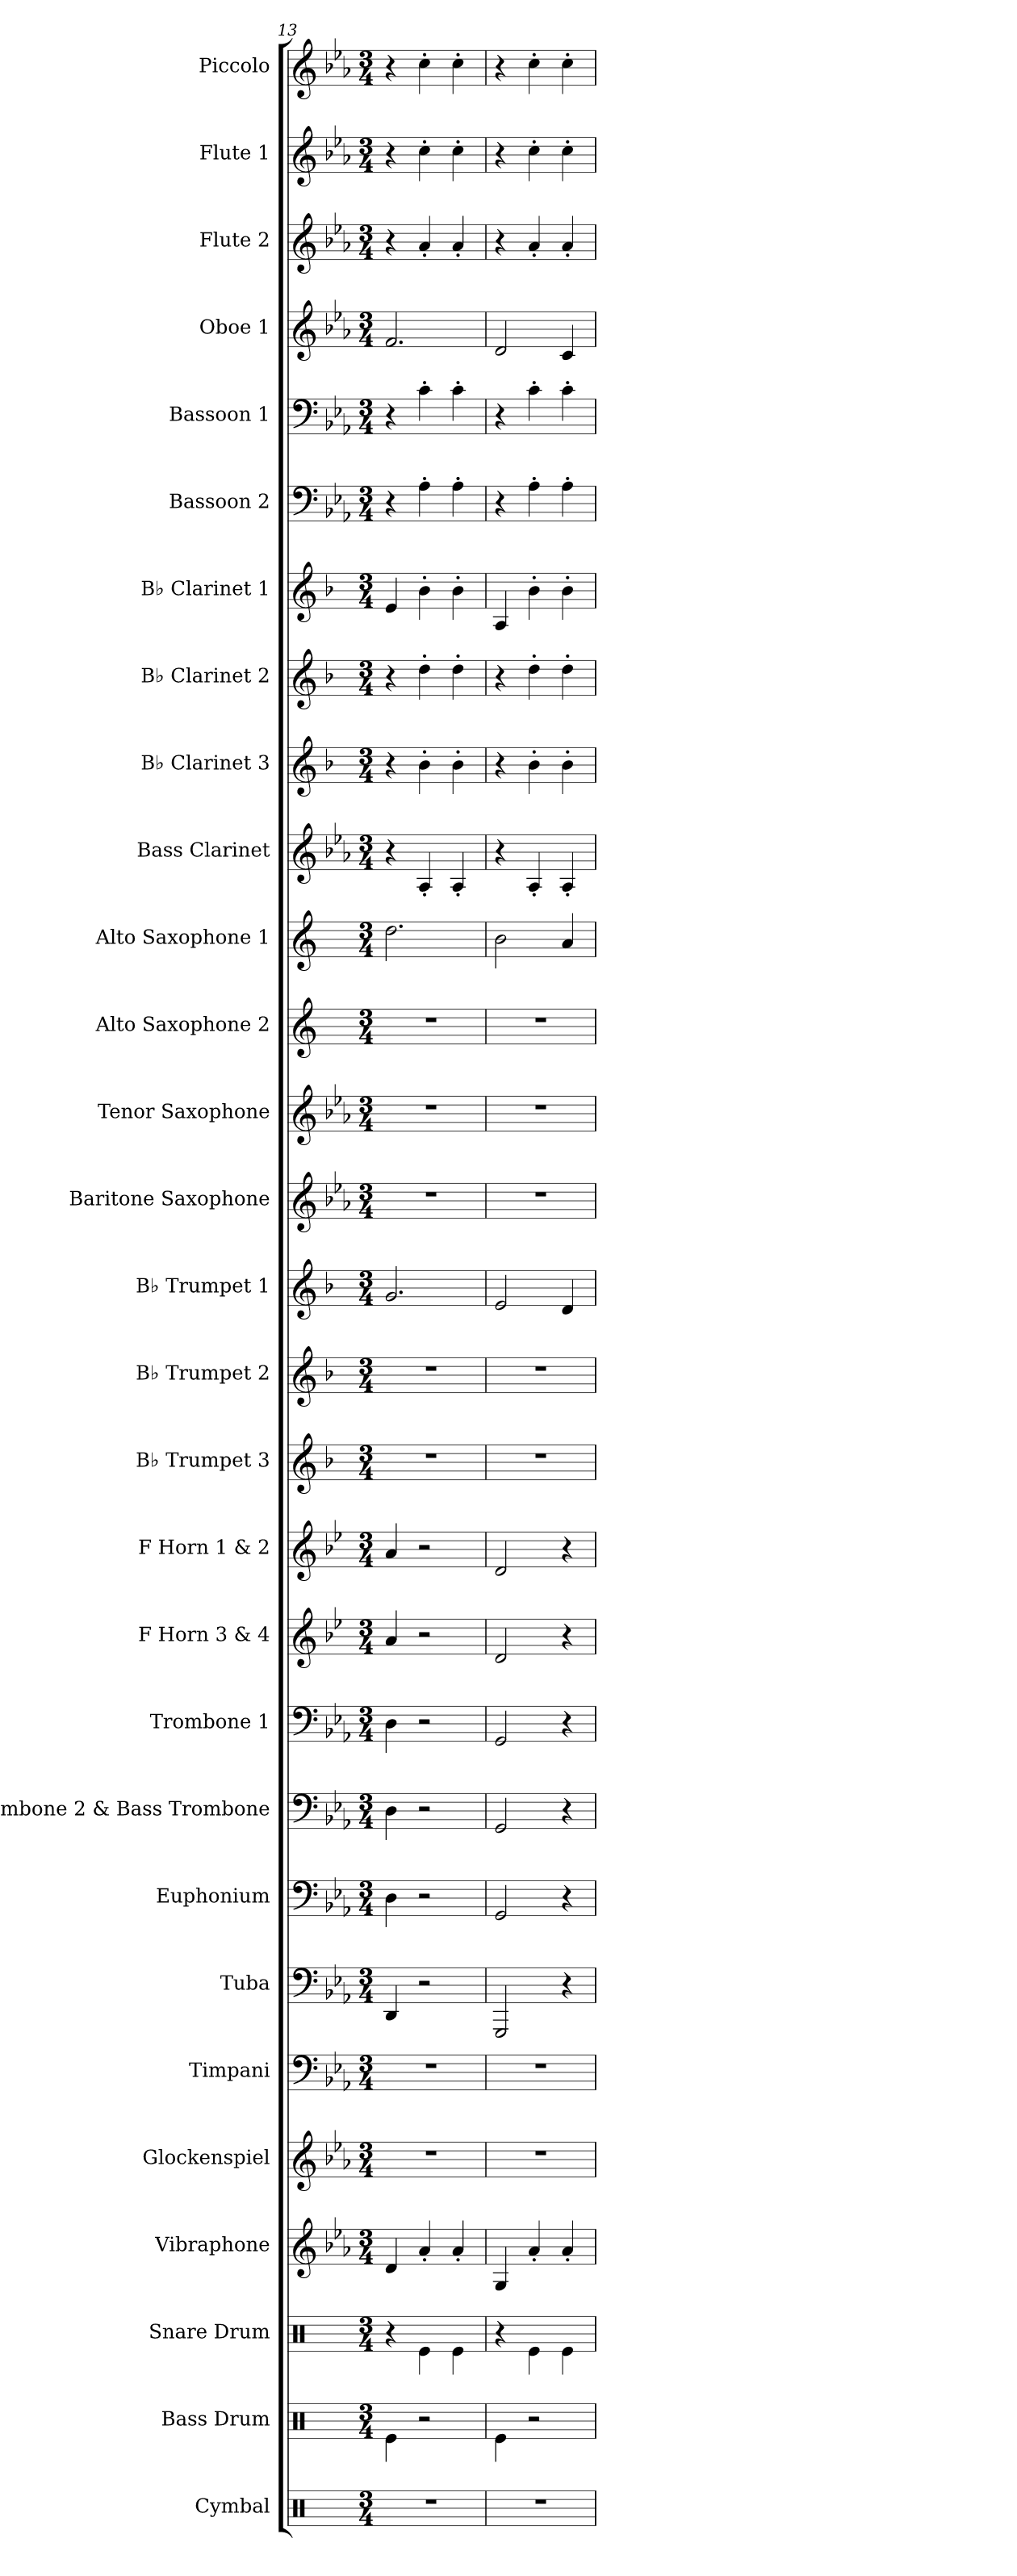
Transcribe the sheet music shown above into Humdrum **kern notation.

**kern	**kern	**kern	**kern	**kern	**kern	**kern	**kern	**kern	**kern	**kern	**kern	**kern	**kern	**kern	**kern	**kern	**kern	**kern	**kern	**kern	**kern	**kern	**kern	**kern	**kern	**kern	**kern	**kern
*part29	*part28	*part27	*part26	*part25	*part24	*part23	*part22	*part21	*part20	*part19	*part18	*part17	*part16	*part15	*part14	*part13	*part12	*part11	*part10	*part9	*part8	*part7	*part6	*part5	*part4	*part3	*part2	*part1
*staff29	*staff28	*staff27	*staff26	*staff25	*staff24	*staff23	*staff22	*staff21	*staff20	*staff19	*staff18	*staff17	*staff16	*staff15	*staff14	*staff13	*staff12	*staff11	*staff10	*staff9	*staff8	*staff7	*staff6	*staff5	*staff4	*staff3	*staff2	*staff1
*I"Cymbal	*I"Bass Drum	*I"Snare Drum	*I"Vibraphone	*I"Glockenspiel	*I"Timpani	*I"Tuba	*I"Euphonium	*I"Trombone 2 &amp; Bass Trombone	*I"Trombone 1	*I"F Horn 3 &amp; 4	*I"F Horn 1 &amp; 2	*I"B♭ Trumpet 3	*I"B♭ Trumpet 2	*I"B♭ Trumpet 1	*I"Baritone Saxophone	*I"Tenor Saxophone	*I"Alto Saxophone 2	*I"Alto Saxophone 1	*I"Bass Clarinet	*I"B♭ Clarinet 3	*I"B♭ Clarinet 2	*I"B♭ Clarinet 1	*I"Bassoon 2	*I"Bassoon 1	*I"Oboe 1	*I"Flute 2	*I"Flute 1	*I"Piccolo
*I'Cym.	*I'B. Dr.	*I'Sn. Dr.	*I'Vib.	*I'Glk.	*I'Timp.	*I'Tba.	*I'Euph.	*I'Tbn. 2 B. Tbn.	*I'Tbn. 1	*I'F Hn. 3 4	*I'F Hn. 1 2	*I'B♭ Tpt. 3	*I'B♭ Tpt. 2	*I'B♭ Tpt. 1	*I'Bar. Sax.	*I'T. Sax.	*I'A. Sax. 2	*I'A. Sax. 1	*I'B. Cl.	*I'B♭ Cl. 3	*I'B♭ Cl. 2	*I'B♭ Cl. 1	*I'Bsn. 2	*I'Bsn. 1	*I'Ob. 1	*I'Fl. 2	*I'Fl. 1	*I'Picc.
*clefX	*clefX	*clefX	*clefG2	*clefG2	*clefF4	*clefF4	*clefF4	*clefF4	*clefF4	*clefG2	*clefG2	*clefG2	*clefG2	*clefG2	*clefG2	*clefG2	*clefG2	*clefG2	*clefG2	*clefG2	*clefG2	*clefG2	*clefF4	*clefF4	*clefG2	*clefG2	*clefG2	*clefG2
*	*	*	*	*ITrd-14c-24	*	*	*	*	*	*ITrd4c7	*ITrd4c7	*ITrd1c2	*ITrd1c2	*ITrd1c2	*ITrd12c21	*ITrd8c14	*ITrd5c9	*ITrd5c9	*ITrd8c14	*ITrd1c2	*ITrd1c2	*ITrd1c2	*	*	*	*	*	*ITrd-7c-12
*k[]	*k[]	*k[]	*k[b-e-a-]	*k[b-e-a-]	*k[b-e-a-]	*k[b-e-a-]	*k[b-e-a-]	*k[b-e-a-]	*k[b-e-a-]	*k[b-e-a-]	*k[b-e-a-]	*k[b-e-a-]	*k[b-e-a-]	*k[b-e-a-]	*k[b-e-a-]	*k[b-e-a-]	*k[b-e-a-]	*k[b-e-a-]	*k[b-e-a-]	*k[b-e-a-]	*k[b-e-a-]	*k[b-e-a-]	*k[b-e-a-]	*k[b-e-a-]	*k[b-e-a-]	*k[b-e-a-]	*k[b-e-a-]	*k[b-e-a-]
*M3/4	*M3/4	*M3/4	*M3/4	*M3/4	*M3/4	*M3/4	*M3/4	*M3/4	*M3/4	*M3/4	*M3/4	*M3/4	*M3/4	*M3/4	*M3/4	*M3/4	*M3/4	*M3/4	*M3/4	*M3/4	*M3/4	*M3/4	*M3/4	*M3/4	*M3/4	*M3/4	*M3/4	*M3/4
=13	=13	=13	=13	=13	=13	=13	=13	=13	=13	=13	=13	=13	=13	=13	=13	=13	=13	=13	=13	=13	=13	=13	=13	=13	=13	=13	=13	=13
2.r	4Re\	4r	4d/	2.r	2.r	4DD/	4D\	4D\	4D\	4d/	4d/	2.r	2.r	2.f/	2.r	2.r	2.r	2.f\	4r	4r	4r	4d/	4r	4r	2.f/	4r	4r	4r
.	2r	4Re\	4a-'/	.	.	2r	2r	2r	2r	2r	2r	.	.	.	.	.	.	.	4AA-'/	4a-'\	4cc'\	4a-'\	4A-'\	4c'\	.	4a-'/	4cc'\	4ccc'\
.	.	4Re\	4a-'/	.	.	.	.	.	.	.	.	.	.	.	.	.	.	.	4AA-'/	4a-'\	4cc'\	4a-'\	4A-'\	4c'\	.	4a-'/	4cc'\	4ccc'\
=14	=14	=14	=14	=14	=14	=14	=14	=14	=14	=14	=14	=14	=14	=14	=14	=14	=14	=14	=14	=14	=14	=14	=14	=14	=14	=14	=14	=14
2.r	4Re\	4r	4G/	2.r	2.r	2GGG/	2GG/	2GG/	2GG/	2G/	2G/	2.r	2.r	2d/	2.r	2.r	2.r	2d\	4r	4r	4r	4G/	4r	4r	2d/	4r	4r	4r
.	2r	4Re\	4a-'/	.	.	.	.	.	.	.	.	.	.	.	.	.	.	.	4AA-'/	4a-'\	4cc'\	4a-'\	4A-'\	4c'\	.	4a-'/	4cc'\	4ccc'\
.	.	4Re\	4a-'/	.	.	4r	4r	4r	4r	4r	4r	.	.	4c/	.	.	.	4c/	4AA-'/	4a-'\	4cc'\	4a-'\	4A-'\	4c'\	4c/	4a-'/	4cc'\	4ccc'\
=	=	=	=	=	=	=	=	=	=	=	=	=	=	=	=	=	=	=	=	=	=	=	=	=	=	=	=	=
*-	*-	*-	*-	*-	*-	*-	*-	*-	*-	*-	*-	*-	*-	*-	*-	*-	*-	*-	*-	*-	*-	*-	*-	*-	*-	*-	*-	*-
